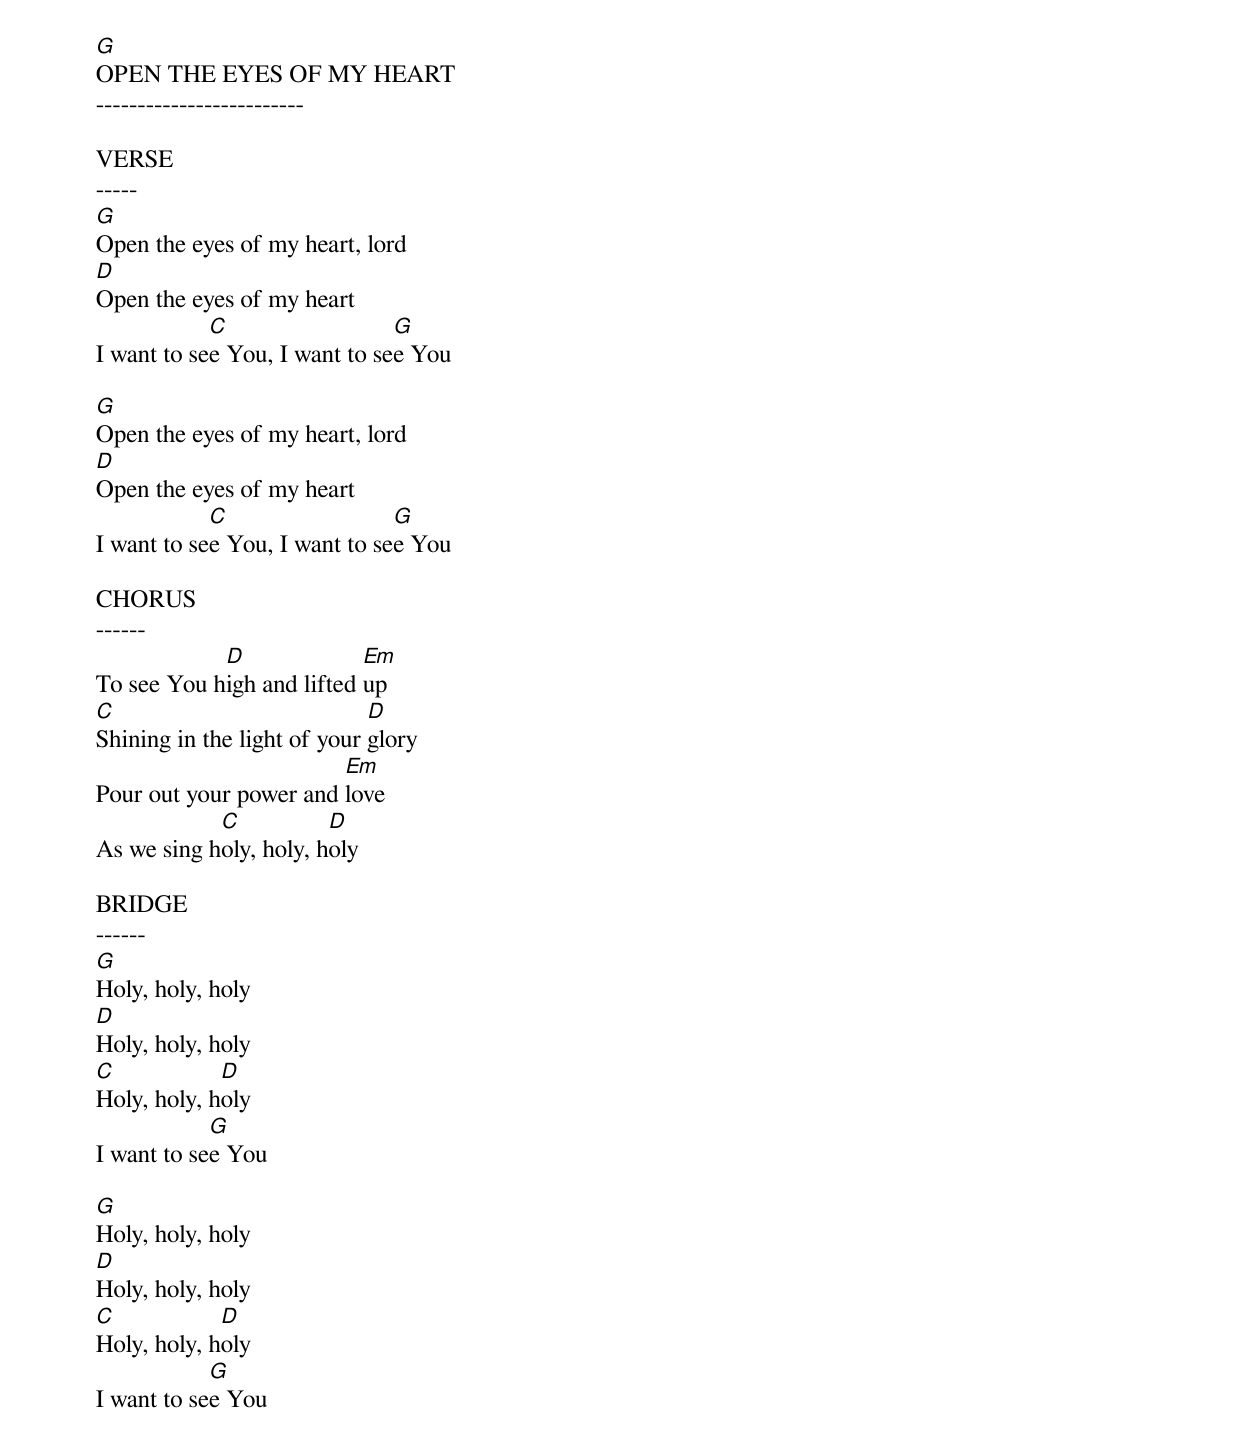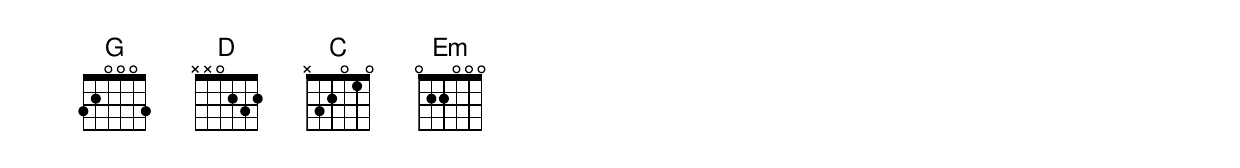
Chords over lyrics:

  G
  OPEN THE EYES OF MY HEART
  -------------------------

  VERSE
  -----
  G
  Open the eyes of my heart, lord
  D
  Open the eyes of my heart
              C                  G
  I want to see You, I want to see You

  G
  Open the eyes of my heart, lord
  D
  Open the eyes of my heart
              C                  G
  I want to see You, I want to see You

  CHORUS
  ------
              D              Em
  To see You high and lifted up
  C                            D
  Shining in the light of your glory
                          Em
  Pour out your power and love
              C           D
  As we sing holy, holy, holy

  BRIDGE
  ------
  G
  Holy, holy, holy
  D
  Holy, holy, holy
  C            D
  Holy, holy, holy
              G
  I want to see You

  G
  Holy, holy, holy
  D
  Holy, holy, holy
  C            D
  Holy, holy, holy
              G
  I want to see You
